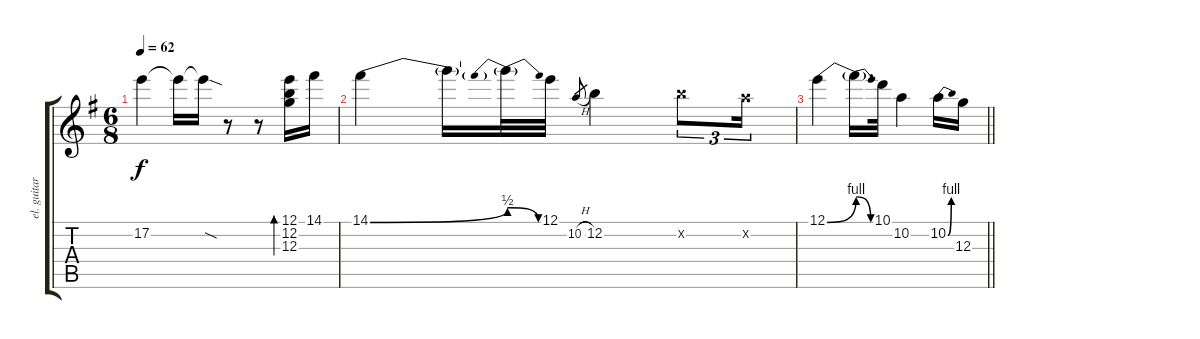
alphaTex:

\track ("el. guitar" "el. guitar") {instrument overdrivenguitar}
\staff {score tabs}
\tuning (E4 B3 G3 D3 A2 E2) {hide}
\ts (6 8)
\tempo 62
\clef g2
\ks g
17.2.4{dy f} 17.2{t}.16 17.2{sod t}.16 r.8 r.8 (12.1 12.2 12.3).16{bd 480} 14.1.16 |
14.1{be (bend 0 0 60 2)}.4 14.1{t}.16 14.1{be (prebendrelease 0 2 60 0) t}.32 12.1.32 10.2{h}.8{gr} 12.2.4 12.2{x}.8{tu (3 2)} 10.2{x}.16{tu (3 2)} |
\barLineRight lightlight
12.1{be (bend 0 0 60 4)}.4 12.1{be (release 0 4 60 0) t}.16{d} 10.1.32 10.2.4 10.2{be (bend 0 0 60 4)}.16 12.3.16
